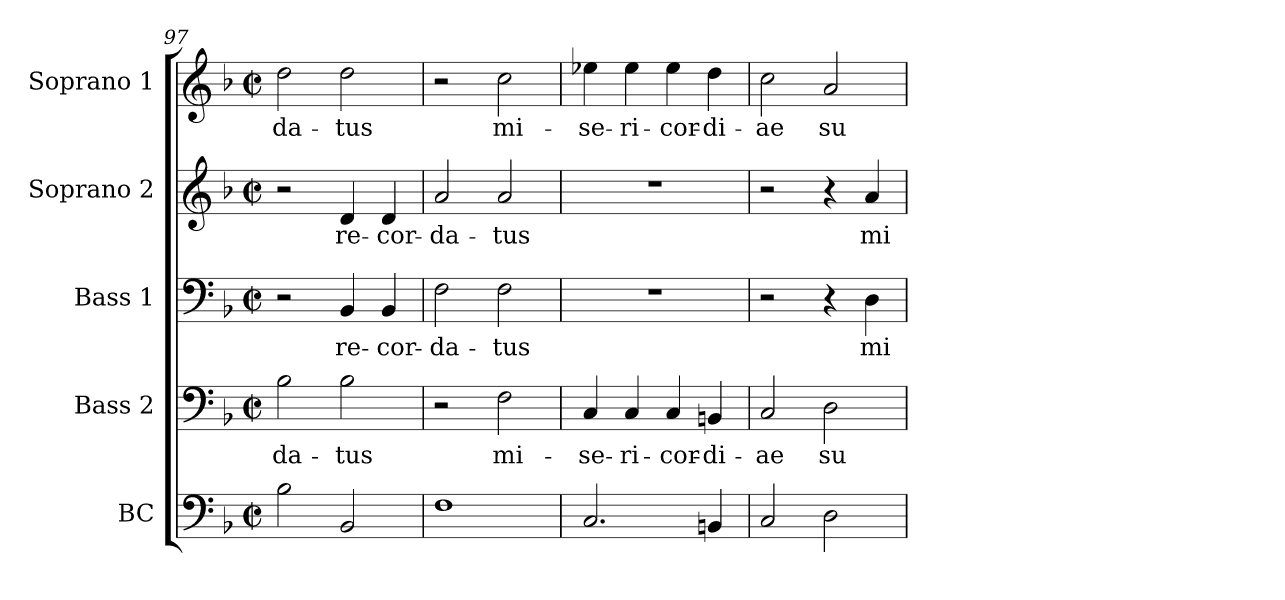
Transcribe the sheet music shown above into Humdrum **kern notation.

**kern	**kern	**text	**kern	**text	**kern	**text	**kern	**text
*part5	*part4	*part4	*part3	*part3	*part2	*part2	*part1	*part1
*staff5	*staff4	*staff4	*staff3	*staff3	*staff2	*staff2	*staff1	*staff1
*I"BC	*I"Bass 2	*	*I"Bass 1	*	*I"Soprano 2	*	*I"Soprano 1	*
*	*I'B 2	*	*I'B 1	*	*I'S 2	*	*I'S 1	*
*clefF4	*clefF4	*	*clefF4	*	*clefG2	*	*clefG2	*
*k[b-]	*k[b-]	*	*k[b-]	*	*k[b-]	*	*k[b-]	*
*F:	*F:	*	*F:	*	*F:	*	*F:	*
*M2/2	*M2/2	*	*M2/2	*	*M2/2	*	*M2/2	*
*met(c|)	*met(c|)	*	*met(c|)	*	*met(c|)	*	*met(c|)	*
=97	=97	=97	=97	=97	=97	=97	=97	=97
2B-\	2B-\	-da-	2r	.	2r	.	2dd\	-da-
2BB-/	2B-\	-tus	4BB-/	re-	4d/	re-	2dd\	-tus
.	.	.	4BB-/	-cor-	4d/	-cor-	.	.
=98	=98	=98	=98	=98	=98	=98	=98	=98
1F	2r	.	2F\	-da-	2a/	-da-	2r	.
.	2F\	mi-	2F\	-tus	2a/	-tus	2cc\	mi-
!!LO:LB:g=z
=99	=99	=99	=99	=99	=99	=99	=99	=99
2.C/	4C/	-se-	1r	.	1r	.	4ee-X\	-se-
.	4C/	-ri-	.	.	.	.	4ee-\	-ri-
.	4C/	-cor-	.	.	.	.	4ee-\	-cor-
4BBn/	4BBn/	-di-	.	.	.	.	4dd\	-di-
=100	=100	=100	=100	=100	=100	=100	=100	=100
2C/	2C/	-ae	2r	.	2r	.	2cc\	-ae
2D\	2D\	su-	4r	.	4r	.	2a/	su-
.	.	.	4D\	mi-	4a/	mi-	.	.
=	=	=	=	=	=	=	=	=
*-	*-	*-	*-	*-	*-	*-	*-	*-
